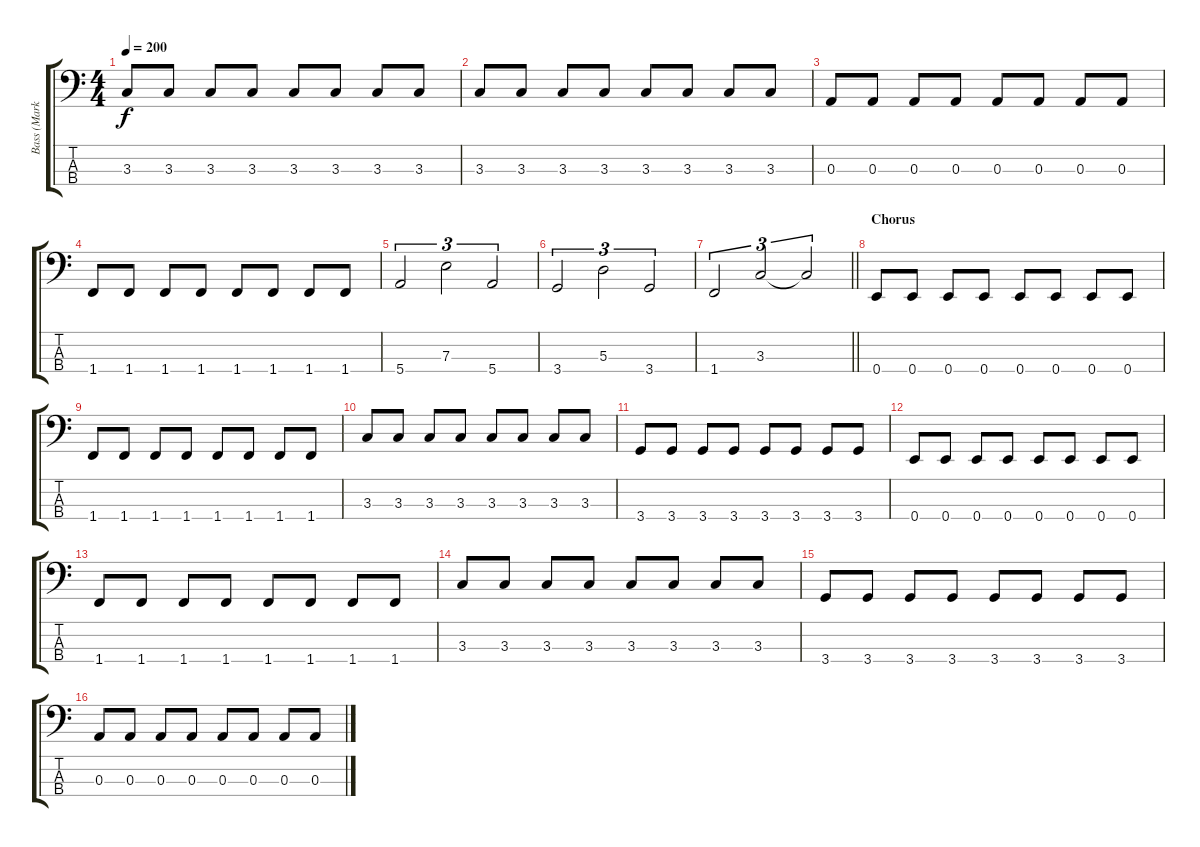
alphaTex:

\track ("Bass (Mark)" "Bass (Mark") {instrument electricbasspick}
\staff {score tabs}
\tuning (G2 D2 A1 E1) {hide}
\ts (4 4)
\tempo 200
\clef f4
\ks c
3.3.8{dy f} 3.3.8 3.3.8 3.3.8 3.3.8 3.3.8 3.3.8 3.3.8 |
3.3.8 3.3.8 3.3.8 3.3.8 3.3.8 3.3.8 3.3.8 3.3.8 |
0.3.8 0.3.8 0.3.8 0.3.8 0.3.8 0.3.8 0.3.8 0.3.8 |
1.4.8 1.4.8 1.4.8 1.4.8 1.4.8 1.4.8 1.4.8 1.4.8 |
5.4.2{tu (3 2) volume 16} 7.3.2{tu (3 2)} 5.4.2{tu (3 2)} |
3.4.2{tu (3 2)} 5.3.2{tu (3 2)} 3.4.2{tu (3 2)} |
\barLineRight lightlight
1.4.2{tu (3 2)} 3.3.2{tu (3 2)} 3.3{t}.2{tu (3 2)} |
\section ("" "Chorus")
0.4.8{volume 10} 0.4.8 0.4.8 0.4.8 0.4.8 0.4.8 0.4.8 0.4.8 |
1.4.8 1.4.8 1.4.8 1.4.8 1.4.8 1.4.8 1.4.8 1.4.8 |
3.3.8 3.3.8 3.3.8 3.3.8 3.3.8 3.3.8 3.3.8 3.3.8 |
3.4.8 3.4.8 3.4.8 3.4.8 3.4.8 3.4.8 3.4.8 3.4.8 |
0.4.8 0.4.8 0.4.8 0.4.8 0.4.8 0.4.8 0.4.8 0.4.8 |
1.4.8 1.4.8 1.4.8 1.4.8 1.4.8 1.4.8 1.4.8 1.4.8 |
3.3.8 3.3.8 3.3.8 3.3.8 3.3.8 3.3.8 3.3.8 3.3.8 |
3.4.8 3.4.8 3.4.8 3.4.8 3.4.8 3.4.8 3.4.8 3.4.8 |
0.3.8 0.3.8 0.3.8 0.3.8 0.3.8 0.3.8 0.3.8 0.3.8
